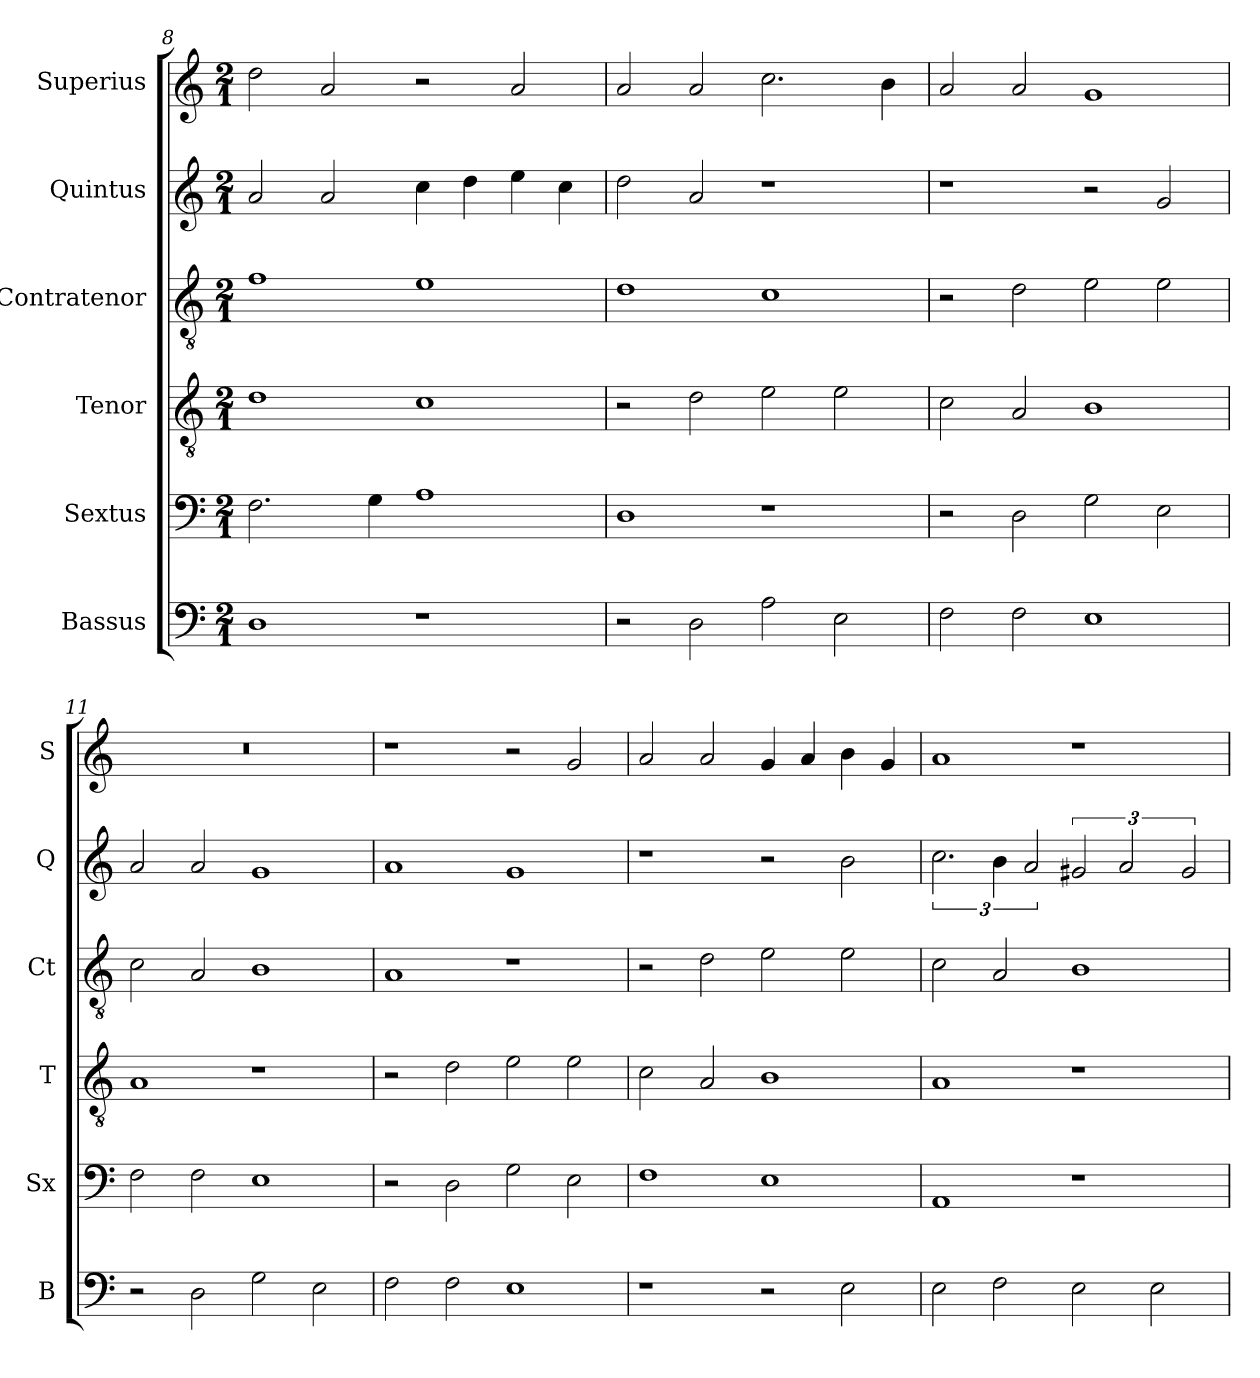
**kern	**kern	**kern	**kern	**kern	**kern
*part6	*part5	*part4	*part3	*part2	*part1
*staff6	*staff5	*staff4	*staff3	*staff2	*staff1
*I"Bassus	*I"Sextus	*I"Tenor	*I"Contratenor	*I"Quintus	*I"Superius
*I'B	*I'Sx	*I'T	*I'Ct	*I'Q	*I'S
*clefF4	*clefF4	*clefGv2	*clefGv2	*clefG2	*clefG2
*k[]	*k[]	*k[]	*k[]	*k[]	*k[]
*M2/1	*M2/1	*M2/1	*M2/1	*M2/1	*M2/1
=8	=8	=8	=8	=8	=8
1D	2.F\	1d	1f	2a/	2dd\
.	.	.	.	2a/	2a/
.	4G\	.	.	.	.
1r	1A	1c	1e	4cc\	2r
.	.	.	.	4dd\	.
.	.	.	.	4ee\	2a/
.	.	.	.	4cc\	.
=9	=9	=9	=9	=9	=9
2r	1D	2r	1d	2dd\	2a/
2D\	.	2d\	.	2a/	2a/
2A\	1r	2e\	1c	1r	2.cc\
2E\	.	2e\	.	.	.
.	.	.	.	.	4b\
=10	=10	=10	=10	=10	=10
2F\	2r	2c\	2r	1r	2a/
2F\	2D\	2A/	2d\	.	2a/
1E	2G\	1B	2e\	2r	1g
.	2E\	.	2e\	2g/	.
=11	=11	=11	=11	=11	=11
2r	2F\	1A	2c\	2a/	0r
2D\	2F\	.	2A/	2a/	.
2G\	1E	1r	1B	1g	.
2E\	.	.	.	.	.
=12	=12	=12	=12	=12	=12
2F\	2r	2r	1A	1a	1r
2F\	2D\	2d\	.	.	.
1E	2G\	2e\	1r	1g	2r
.	2E\	2e\	.	.	2g/
=13	=13	=13	=13	=13	=13
1r	1F	2c\	2r	1r	2a/
.	.	2A/	2d\	.	2a/
2r	1E	1B	2e\	2r	4g/
.	.	.	.	.	4a/
2E\	.	.	2e\	2b\	4b\
.	.	.	.	.	4g/
=14	=14	=14	=14	=14	=14
2E\	1AA	1A	2c\	3.cc\	1a
2F\	.	.	2A/	6b\	.
.	.	.	.	3a/	.
2E\	1r	1r	1B	3g#X/	1r
.	.	.	.	3a/	.
2E\	.	.	.	.	.
.	.	.	.	3g#/	.
=	=	=	=	=	=
*-	*-	*-	*-	*-	*-
